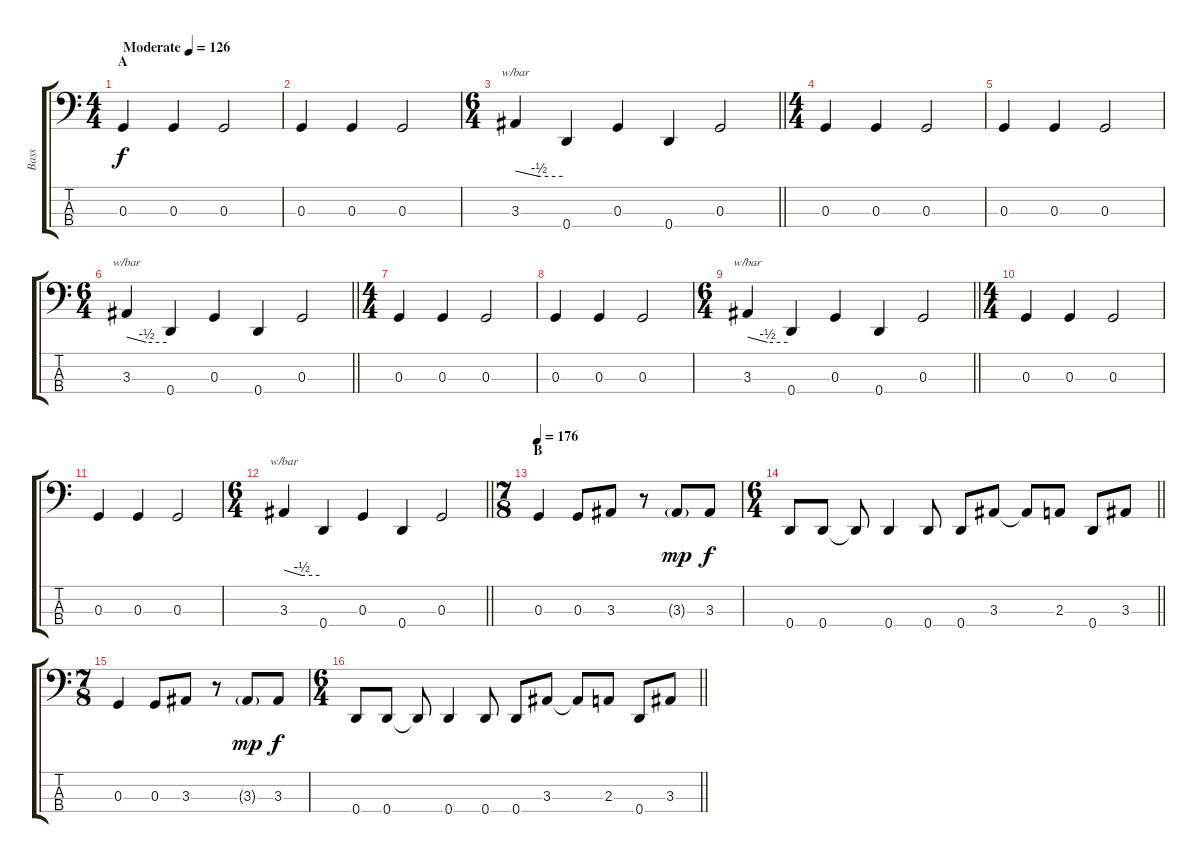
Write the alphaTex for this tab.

\track ("Bass" "Bass") {instrument electricbassfinger}
\staff {score tabs}
\tuning (F2 C2 G1 D1) {hide}
\ts (4 4)
\section ("" "A")
\tempo (126 "Moderate")
\clef f4
\ks c
0.3.4{dy f instrument electricbassfinger} 0.3.4 0.3.2 |
0.3.4 0.3.4 0.3.2 |
\ts (6 4)
\barLineRight lightlight
3.3.4{tbe (custom default 0 0 30 -2 60 -2)} 0.4.4 0.3.4 0.4.4 0.3.2 |
\ts (4 4)
\section ("" "")
0.3.4 0.3.4 0.3.2 |
0.3.4 0.3.4 0.3.2 |
\ts (6 4)
\barLineRight lightlight
3.3.4{tbe (custom default 0 0 30 -2 60 -2)} 0.4.4 0.3.4 0.4.4 0.3.2 |
\ts (4 4)
\section ("" "")
0.3.4 0.3.4 0.3.2 |
0.3.4 0.3.4 0.3.2 |
\ts (6 4)
\barLineRight lightlight
3.3.4{tbe (custom default 0 0 30 -2 60 -2)} 0.4.4 0.3.4 0.4.4 0.3.2 |
\ts (4 4)
\section ("" "")
0.3.4 0.3.4 0.3.2 |
0.3.4 0.3.4 0.3.2 |
\ts (6 4)
\barLineRight lightlight
3.3.4{tbe (custom default 0 0 30 -2 60 -2)} 0.4.4 0.3.4 0.4.4 0.3.2 |
\ts (7 8)
\section ("" "B")
\tempo 176
0.3.4 0.3.8 3.3.8 r.8 3.3{g}.8{dy mp} 3.3.8{dy f} |
\ts (6 4)
\barLineRight lightlight
0.4.8 0.4.8 0.4{t}.8 0.4.4 0.4.8 0.4.8 3.3.8 3.3{t}.8 2.3.8 0.4.8 3.3.8 |
\ts (7 8)
0.3.4 0.3.8 3.3.8 r.8 3.3{g}.8{dy mp} 3.3.8{dy f} |
\ts (6 4)
\barLineRight lightlight
0.4.8 0.4.8 0.4{t}.8 0.4.4 0.4.8 0.4.8 3.3.8 3.3{t}.8 2.3.8 0.4.8 3.3.8
